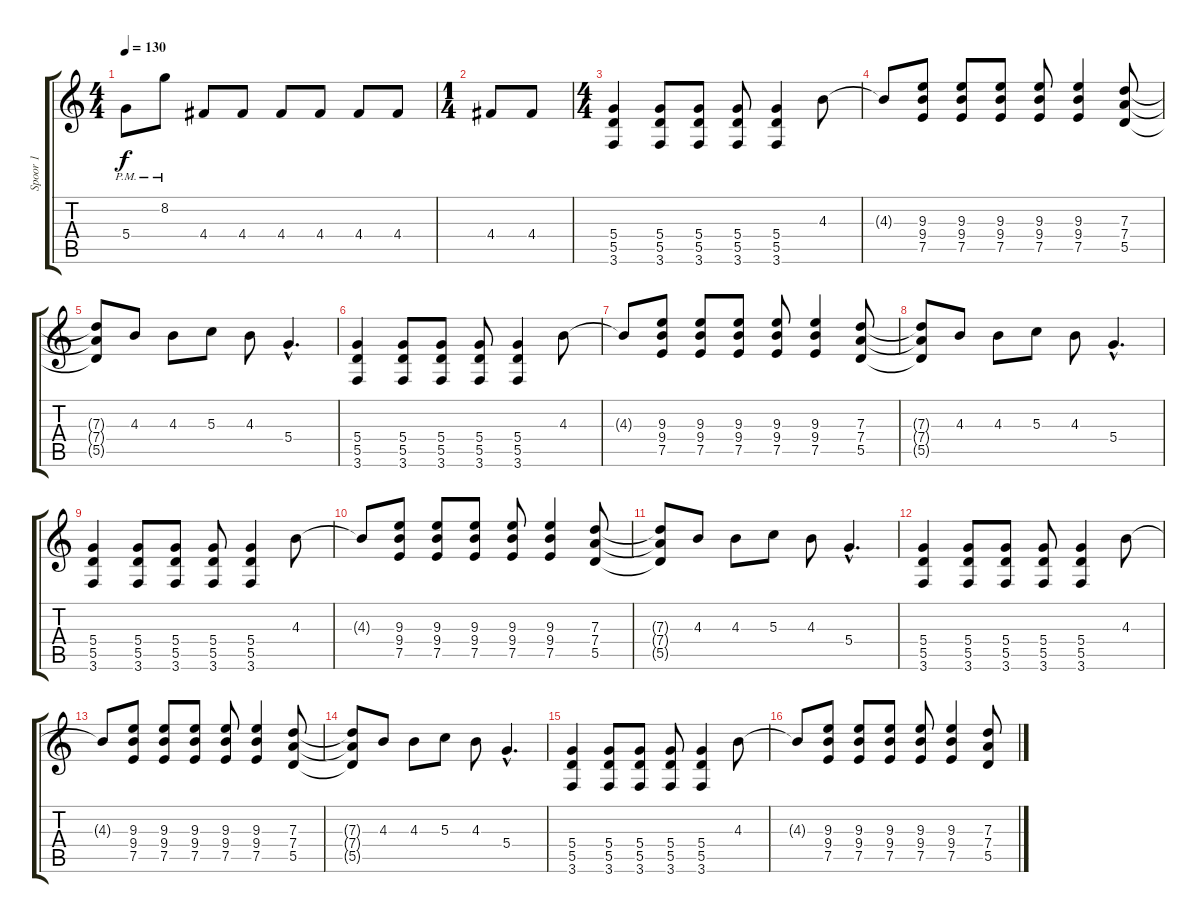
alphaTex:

\track ("Spoor 1" "Spoor 1") {instrument electricguitarclean}
\staff {score tabs}
\tuning (E4 B3 G3 D3 A2 D2) {hide}
\ts (4 4)
\tempo 130
\clef g2
\ks c
5.4{pm}.8{dy f} 8.2{pm}.8 4.4.8 4.4.8 4.4.8 4.4.8 4.4.8 4.4.8 |
\ts (1 4)
4.4.8 4.4.8 |
\ts (4 4)
(5.4 5.5 3.6).4 (5.4 5.5 3.6).8 (5.4 5.5 3.6).8 (5.4 5.5 3.6).8 (5.4 5.5 3.6).4 4.3.8 |
4.3{t}.8 (9.3 9.4 7.5).8 (9.3 9.4 7.5).8 (9.3 9.4 7.5).8 (9.3 9.4 7.5).8 (9.3 9.4 7.5).4 (7.3 7.4 5.5).8 |
(7.3{t} 7.4{t} 5.5{t}).8 4.3.8 4.3.8 5.3.8 4.3.8 5.4{hac}.4{d} |
(5.4 5.5 3.6).4 (5.4 5.5 3.6).8 (5.4 5.5 3.6).8 (5.4 5.5 3.6).8 (5.4 5.5 3.6).4 4.3.8 |
4.3{t}.8 (9.3 9.4 7.5).8 (9.3 9.4 7.5).8 (9.3 9.4 7.5).8 (9.3 9.4 7.5).8 (9.3 9.4 7.5).4 (7.3 7.4 5.5).8 |
(7.3{t} 7.4{t} 5.5{t}).8 4.3.8 4.3.8 5.3.8 4.3.8 5.4{hac}.4{d} |
(5.4 5.5 3.6).4 (5.4 5.5 3.6).8 (5.4 5.5 3.6).8 (5.4 5.5 3.6).8 (5.4 5.5 3.6).4 4.3.8 |
4.3{t}.8 (9.3 9.4 7.5).8 (9.3 9.4 7.5).8 (9.3 9.4 7.5).8 (9.3 9.4 7.5).8 (9.3 9.4 7.5).4 (7.3 7.4 5.5).8 |
(7.3{t} 7.4{t} 5.5{t}).8 4.3.8 4.3.8 5.3.8 4.3.8 5.4{hac}.4{d} |
(5.4 5.5 3.6).4 (5.4 5.5 3.6).8 (5.4 5.5 3.6).8 (5.4 5.5 3.6).8 (5.4 5.5 3.6).4 4.3.8 |
4.3{t}.8 (9.3 9.4 7.5).8 (9.3 9.4 7.5).8 (9.3 9.4 7.5).8 (9.3 9.4 7.5).8 (9.3 9.4 7.5).4 (7.3 7.4 5.5).8 |
(7.3{t} 7.4{t} 5.5{t}).8 4.3.8 4.3.8 5.3.8 4.3.8 5.4{hac}.4{d} |
(5.4 5.5 3.6).4 (5.4 5.5 3.6).8 (5.4 5.5 3.6).8 (5.4 5.5 3.6).8 (5.4 5.5 3.6).4 4.3.8 |
4.3{t}.8 (9.3 9.4 7.5).8 (9.3 9.4 7.5).8 (9.3 9.4 7.5).8 (9.3 9.4 7.5).8 (9.3 9.4 7.5).4 (7.3 7.4 5.5).8
